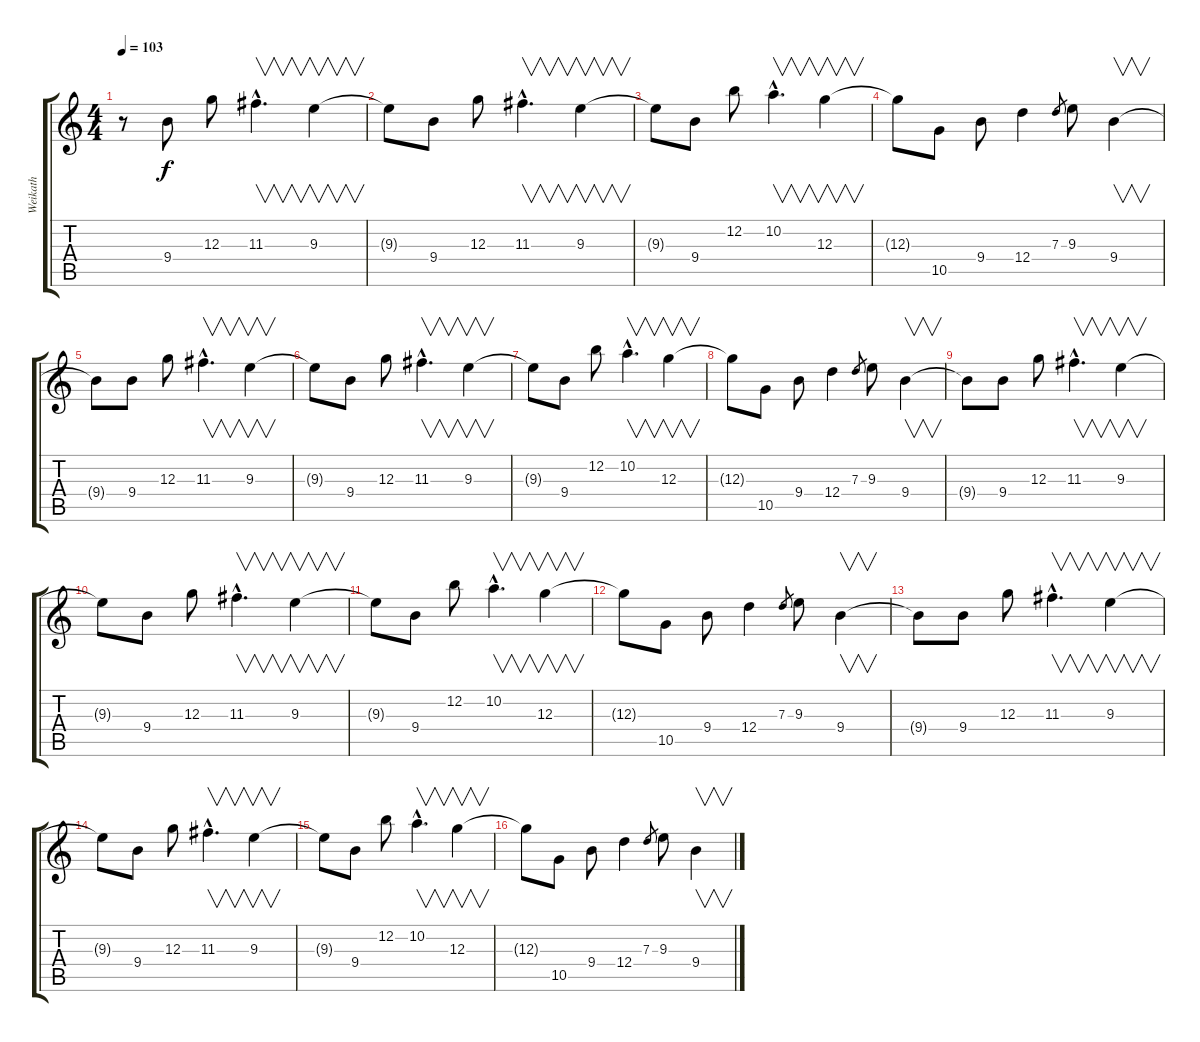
\track ("Weikath" "Weikath") {instrument distortionguitar}
\staff {score tabs}
\tuning (E4 B3 G3 D3 A2 E2) {hide}
\ts (4 4)
\tempo 103
\clef g2
\ks c
r.8{dy f instrument distortionguitar} 9.4.8 12.3.8 11.3{hac}.4{v d} 9.3.4{v} |
9.3{t}.8 9.4.8 12.3.8 11.3{hac}.4{v d} 9.3.4{v} |
9.3{t}.8 9.4.8 12.2.8 10.2{hac}.4{v d} 12.3.4{v} |
12.3{t}.8 10.5.8 9.4.8 12.4.4 7.3.8{gr} 9.3.8 9.4.4{v} |
9.4{t}.8 9.4.8 12.3.8 11.3{hac}.4{v d} 9.3.4{v} |
9.3{t}.8 9.4.8 12.3.8 11.3{hac}.4{v d} 9.3.4{v} |
9.3{t}.8 9.4.8 12.2.8 10.2{hac}.4{v d} 12.3.4{v} |
12.3{t}.8 10.5.8 9.4.8 12.4.4 7.3.8{gr} 9.3.8 9.4.4{v} |
9.4{t}.8 9.4.8 12.3.8 11.3{hac}.4{v d} 9.3.4{v} |
9.3{t}.8 9.4.8 12.3.8 11.3{hac}.4{v d} 9.3.4{v} |
9.3{t}.8 9.4.8 12.2.8 10.2{hac}.4{v d} 12.3.4{v} |
12.3{t}.8 10.5.8 9.4.8 12.4.4 7.3.8{gr} 9.3.8 9.4.4{v} |
9.4{t}.8 9.4.8 12.3.8 11.3{hac}.4{v d} 9.3.4{v} |
9.3{t}.8 9.4.8 12.3.8 11.3{hac}.4{v d} 9.3.4{v} |
9.3{t}.8 9.4.8 12.2.8 10.2{hac}.4{v d} 12.3.4{v} |
12.3{t}.8 10.5.8 9.4.8 12.4.4 7.3.8{gr} 9.3.8 9.4.4{v}
